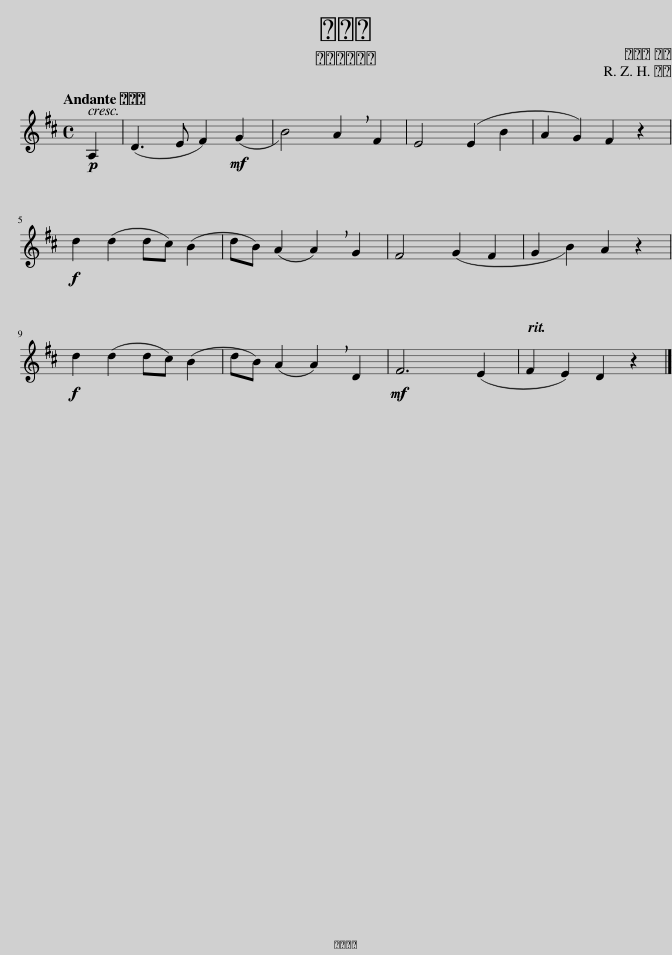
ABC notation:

X:1
L:1/8
Q:1/4=72
M:4/4
I:linebreak $
K:D
V:1 treble
V:1
!p! A,2 | (D3 E F2)!mf! (G2 | B4) !breath!A2 F2 | E4 (E2 B2 | A2 G2) F2 z2 |$ %5
!f! d2 (d2 dc) (B2 | dB) (A2 !breath!A2) G2 | F4 (G2 F2 | G2 B2) A2 z2 |$!f! d2 (d2 dc) (B2 | %10
 dB) (A2 !breath!A2) D2 |!mf! F6 (E2 |[Q:1/4=120] F2 E2) D2 z2 |] %13
